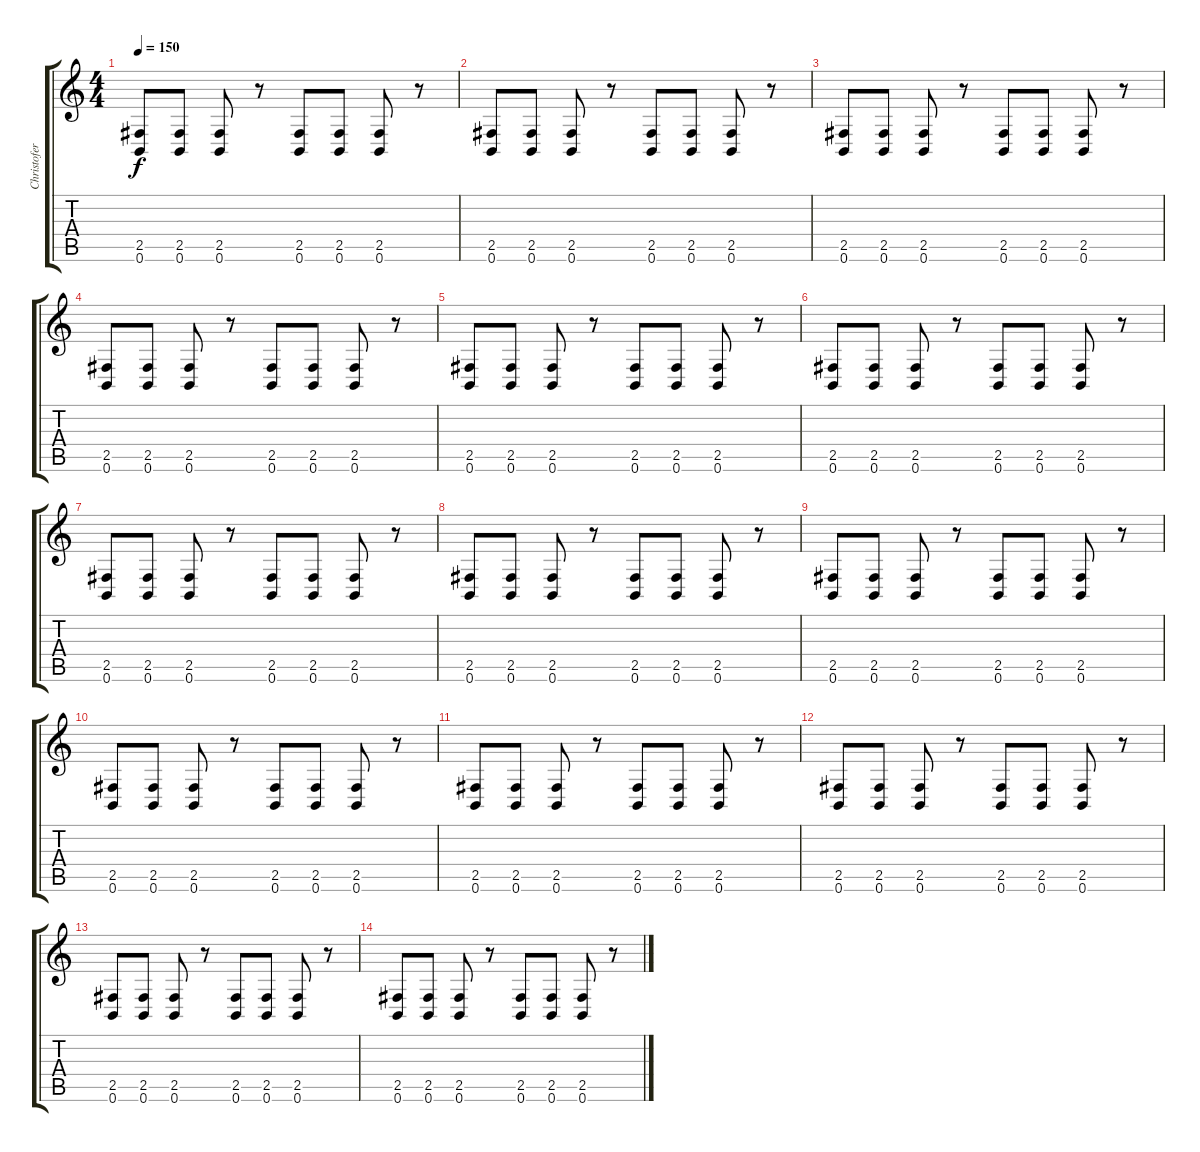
\track ("Christofer" "Christofer") {instrument distortionguitar}
\staff {score tabs}
\tuning (B3 Gb3 D3 A2 E2 B1) {hide}
\ts (4 4)
\tempo 150
\clef g2
\ks c
(2.5 0.6).8{dy f} (2.5 0.6).8 (2.5 0.6).8 r.8 (2.5 0.6).8 (2.5 0.6).8 (2.5 0.6).8 r.8 |
(2.5 0.6).8 (2.5 0.6).8 (2.5 0.6).8 r.8 (2.5 0.6).8 (2.5 0.6).8 (2.5 0.6).8 r.8 |
(2.5 0.6).8 (2.5 0.6).8 (2.5 0.6).8 r.8 (2.5 0.6).8 (2.5 0.6).8 (2.5 0.6).8 r.8 |
(2.5 0.6).8 (2.5 0.6).8 (2.5 0.6).8 r.8 (2.5 0.6).8 (2.5 0.6).8 (2.5 0.6).8 r.8 |
(2.5 0.6).8 (2.5 0.6).8 (2.5 0.6).8 r.8 (2.5 0.6).8 (2.5 0.6).8 (2.5 0.6).8 r.8 |
(2.5 0.6).8 (2.5 0.6).8 (2.5 0.6).8 r.8 (2.5 0.6).8 (2.5 0.6).8 (2.5 0.6).8 r.8 |
(2.5 0.6).8 (2.5 0.6).8 (2.5 0.6).8 r.8 (2.5 0.6).8 (2.5 0.6).8 (2.5 0.6).8 r.8 |
(2.5 0.6).8 (2.5 0.6).8 (2.5 0.6).8 r.8 (2.5 0.6).8 (2.5 0.6).8 (2.5 0.6).8 r.8 |
(2.5 0.6).8 (2.5 0.6).8 (2.5 0.6).8 r.8 (2.5 0.6).8 (2.5 0.6).8 (2.5 0.6).8 r.8 |
(2.5 0.6).8 (2.5 0.6).8 (2.5 0.6).8 r.8 (2.5 0.6).8 (2.5 0.6).8 (2.5 0.6).8 r.8 |
(2.5 0.6).8 (2.5 0.6).8 (2.5 0.6).8 r.8 (2.5 0.6).8 (2.5 0.6).8 (2.5 0.6).8 r.8 |
(2.5 0.6).8 (2.5 0.6).8 (2.5 0.6).8 r.8 (2.5 0.6).8 (2.5 0.6).8 (2.5 0.6).8 r.8 |
(2.5 0.6).8 (2.5 0.6).8 (2.5 0.6).8 r.8 (2.5 0.6).8 (2.5 0.6).8 (2.5 0.6).8 r.8 |
(2.5 0.6).8 (2.5 0.6).8 (2.5 0.6).8 r.8 (2.5 0.6).8 (2.5 0.6).8 (2.5 0.6).8 r.8
